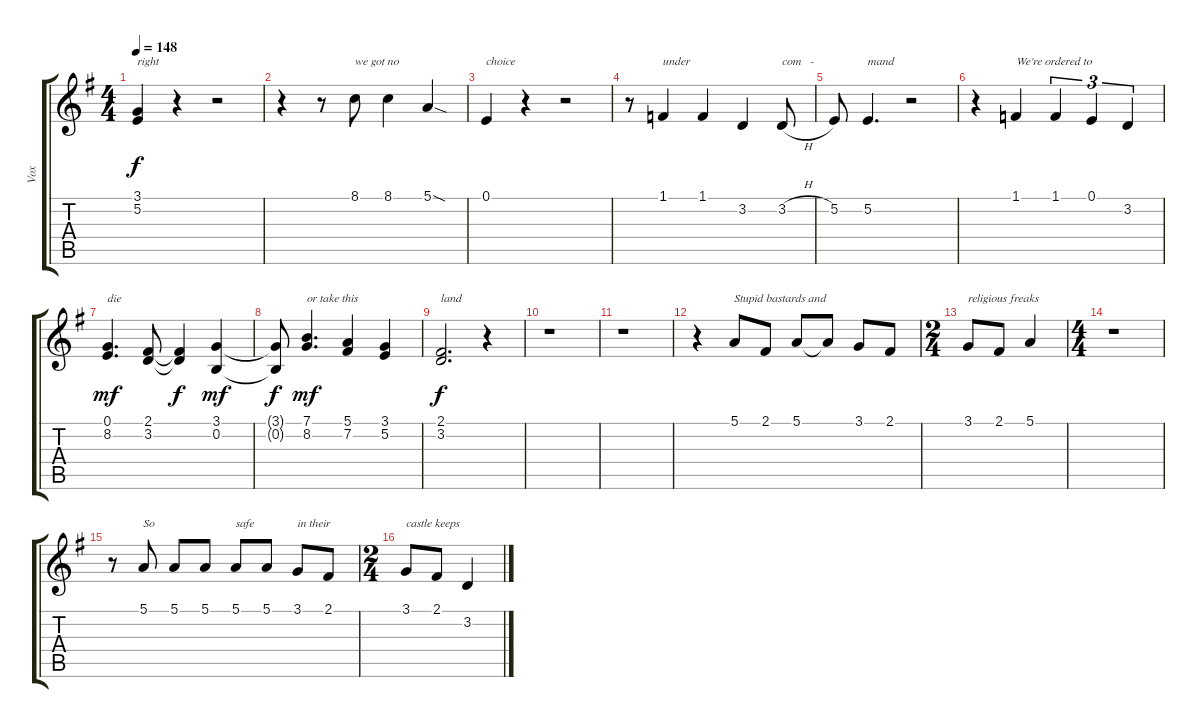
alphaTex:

\track ("Vox" "Vox") {instrument violin}
\staff {score tabs}
\tuning (E4 B3 G3 D3 A2 E2) {hide}
\ts (4 4)
\tempo 148
\clef g2
\ks eminor
(3.1 5.2).4{txt "right" dy f} r.4 r.2 |
r.4 r.8 8.1.8{txt "we got no"} 8.1.4 5.1{sod}.4 |
0.1.4{txt "choice"} r.4 r.2 |
r.8 1.1.4{txt "under"} 1.1.4 3.2.4 3.2{h}.8{txt "com   -"} |
5.2.8 5.2.4{d txt "mand"} r.2 |
r.4 1.1.4{txt "We're ordered to"} 1.1.4{tu (3 2)} 0.1.4{tu (3 2)} 3.2.4{tu (3 2)} |
(0.1 8.2).4{d txt "die" dy mf} (2.1 3.2).8 (2.1{t} 3.2{t}).4{dy f} (3.1 0.2).4{dy mf} |
(3.1{t} 0.2{t}).8{dy f} (7.1 8.2).4{d txt "or take this" dy mf} (5.1 7.2).4 (3.1 5.2).4 |
(2.1 3.2).2{d txt "land" dy f} r.4 |
r.1 |
r.1 |
r.4 5.1.8{txt "Stupid bastards and "} 2.1.8 5.1.8 5.1{t}.8 3.1.8 2.1.8 |
\ts (2 4)
3.1.8{txt "religious freaks"} 2.1.8 5.1.4 |
\ts (4 4)
r.1 |
r.8 5.1.8{txt "So "} 5.1.8 5.1.8 5.1.8{txt "safe "} 5.1.8 3.1.8{txt "in their"} 2.1.8 |
\ts (2 4)
3.1.8{txt "castle keeps"} 2.1.8 3.2.4
